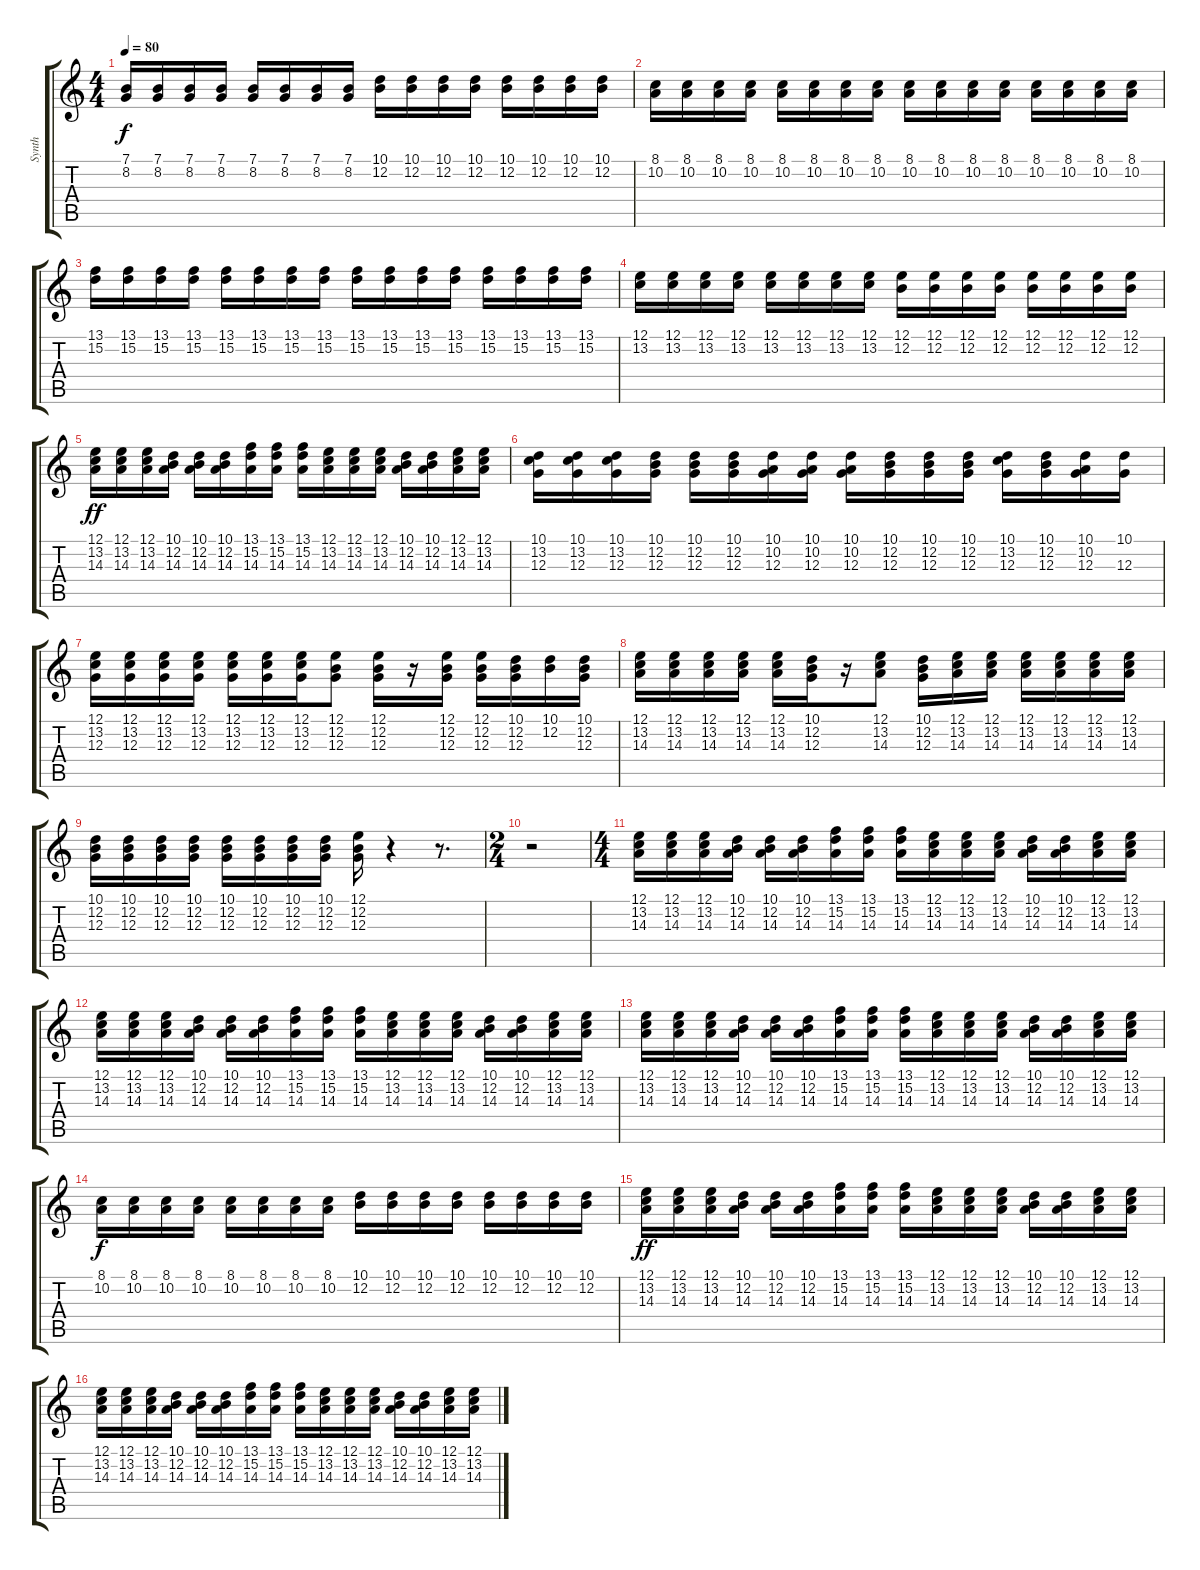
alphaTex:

\track ("Synth" "Synth") {instrument lead1square}
\staff {score tabs}
\tuning (E4 B3 G3 D3 A2 E2) {hide}
\ts (4 4)
\tempo 80
\clef g2
\ks c
(7.1 8.2).16{dy f} (7.1 8.2).16 (7.1 8.2).16 (7.1 8.2).16 (7.1 8.2).16 (7.1 8.2).16 (7.1 8.2).16 (7.1 8.2).16 (10.1 12.2).16 (10.1 12.2).16 (10.1 12.2).16 (10.1 12.2).16 (10.1 12.2).16 (10.1 12.2).16 (10.1 12.2).16 (10.1 12.2).16 |
(8.1 10.2).16 (8.1 10.2).16 (8.1 10.2).16 (8.1 10.2).16 (8.1 10.2).16 (8.1 10.2).16 (8.1 10.2).16 (8.1 10.2).16 (8.1 10.2).16 (8.1 10.2).16 (8.1 10.2).16 (8.1 10.2).16 (8.1 10.2).16 (8.1 10.2).16 (8.1 10.2).16 (8.1 10.2).16 |
(13.1 15.2).16 (13.1 15.2).16 (13.1 15.2).16 (13.1 15.2).16 (13.1 15.2).16 (13.1 15.2).16 (13.1 15.2).16 (13.1 15.2).16 (13.1 15.2).16 (13.1 15.2).16 (13.1 15.2).16 (13.1 15.2).16 (13.1 15.2).16 (13.1 15.2).16 (13.1 15.2).16 (13.1 15.2).16 |
(12.1 13.2).16 (12.1 13.2).16 (12.1 13.2).16 (12.1 13.2).16 (12.1 13.2).16 (12.1 13.2).16 (12.1 13.2).16 (12.1 13.2).16 (12.1 12.2).16 (12.1 12.2).16 (12.1 12.2).16 (12.1 12.2).16 (12.1 12.2).16 (12.1 12.2).16 (12.1 12.2).16 (12.1 12.2).16 |
(12.1 13.2 14.3).16{dy ff} (12.1 13.2 14.3).16 (12.1 13.2 14.3).16 (10.1 12.2 14.3).16 (10.1 12.2 14.3).16 (10.1 12.2 14.3).16 (13.1 15.2 14.3).16 (13.1 15.2 14.3).16 (13.1 15.2 14.3).16 (12.1 13.2 14.3).16 (12.1 13.2 14.3).16 (12.1 13.2 14.3).16 (10.1 12.2 14.3).16 (10.1 12.2 14.3).16 (12.1 13.2 14.3).16 (12.1 13.2 14.3).16 |
(10.1 13.2 12.3).16 (10.1 13.2 12.3).16 (10.1 13.2 12.3).16 (10.1 12.2 12.3).16 (10.1 12.2 12.3).16 (10.1 12.2 12.3).16 (10.1 10.2 12.3).16 (10.1 10.2 12.3).16 (10.1 10.2 12.3).16 (10.1 12.2 12.3).16 (10.1 12.2 12.3).16 (10.1 12.2 12.3).16 (10.1 13.2 12.3).16 (10.1 12.2 12.3).16 (10.1 10.2 12.3).16 (10.1 12.3).16 |
(12.1 13.2 12.3).16 (12.1 13.2 12.3).16 (12.1 13.2 12.3).16 (12.1 13.2 12.3).16 (12.1 13.2 12.3).16 (12.1 13.2 12.3).16 (12.1 13.2 12.3).16 (12.1 12.2 12.3).8 (12.1 12.2 12.3).16 r.16 (12.1 12.2 12.3).16 (12.1 12.2 12.3).16 (10.1 12.2 12.3).16 (10.1 12.2).16 (10.1 12.2 12.3).16 |
(12.1 13.2 14.3).16 (12.1 13.2 14.3).16 (12.1 13.2 14.3).16 (12.1 13.2 14.3).16 (12.1 13.2 14.3).16 (10.1 12.2 12.3).16 r.16 (12.1 13.2 14.3).8 (10.1 12.2 12.3).16 (12.1 13.2 14.3).16 (12.1 13.2 14.3).16 (12.1 13.2 14.3).16 (12.1 13.2 14.3).16 (12.1 13.2 14.3).16 (12.1 13.2 14.3).16 |
(10.1 12.2 12.3).16 (10.1 12.2 12.3).16 (10.1 12.2 12.3).16 (10.1 12.2 12.3).16 (10.1 12.2 12.3).16 (10.1 12.2 12.3).16 (10.1 12.2 12.3).16 (10.1 12.2 12.3).16 (12.1 12.2 12.3).16 r.4 r.8{d} |
\ts (2 4)
r.2 |
\ts (4 4)
(12.1 13.2 14.3).16 (12.1 13.2 14.3).16 (12.1 13.2 14.3).16 (10.1 12.2 14.3).16 (10.1 12.2 14.3).16 (10.1 12.2 14.3).16 (13.1 15.2 14.3).16 (13.1 15.2 14.3).16 (13.1 15.2 14.3).16 (12.1 13.2 14.3).16 (12.1 13.2 14.3).16 (12.1 13.2 14.3).16 (10.1 12.2 14.3).16 (10.1 12.2 14.3).16 (12.1 13.2 14.3).16 (12.1 13.2 14.3).16 |
(12.1 13.2 14.3).16 (12.1 13.2 14.3).16 (12.1 13.2 14.3).16 (10.1 12.2 14.3).16 (10.1 12.2 14.3).16 (10.1 12.2 14.3).16 (13.1 15.2 14.3).16 (13.1 15.2 14.3).16 (13.1 15.2 14.3).16 (12.1 13.2 14.3).16 (12.1 13.2 14.3).16 (12.1 13.2 14.3).16 (10.1 12.2 14.3).16 (10.1 12.2 14.3).16 (12.1 13.2 14.3).16 (12.1 13.2 14.3).16 |
(12.1 13.2 14.3).16 (12.1 13.2 14.3).16 (12.1 13.2 14.3).16 (10.1 12.2 14.3).16 (10.1 12.2 14.3).16 (10.1 12.2 14.3).16 (13.1 15.2 14.3).16 (13.1 15.2 14.3).16 (13.1 15.2 14.3).16 (12.1 13.2 14.3).16 (12.1 13.2 14.3).16 (12.1 13.2 14.3).16 (10.1 12.2 14.3).16 (10.1 12.2 14.3).16 (12.1 13.2 14.3).16 (12.1 13.2 14.3).16 |
(8.1 10.2).16{dy f} (8.1 10.2).16 (8.1 10.2).16 (8.1 10.2).16 (8.1 10.2).16 (8.1 10.2).16 (8.1 10.2).16 (8.1 10.2).16 (10.1 12.2).16 (10.1 12.2).16 (10.1 12.2).16 (10.1 12.2).16 (10.1 12.2).16 (10.1 12.2).16 (10.1 12.2).16 (10.1 12.2).16 |
(12.1 13.2 14.3).16{dy ff} (12.1 13.2 14.3).16 (12.1 13.2 14.3).16 (10.1 12.2 14.3).16 (10.1 12.2 14.3).16 (10.1 12.2 14.3).16 (13.1 15.2 14.3).16 (13.1 15.2 14.3).16 (13.1 15.2 14.3).16 (12.1 13.2 14.3).16 (12.1 13.2 14.3).16 (12.1 13.2 14.3).16 (10.1 12.2 14.3).16 (10.1 12.2 14.3).16 (12.1 13.2 14.3).16 (12.1 13.2 14.3).16 |
(12.1 13.2 14.3).16 (12.1 13.2 14.3).16 (12.1 13.2 14.3).16 (10.1 12.2 14.3).16 (10.1 12.2 14.3).16 (10.1 12.2 14.3).16 (13.1 15.2 14.3).16 (13.1 15.2 14.3).16 (13.1 15.2 14.3).16 (12.1 13.2 14.3).16 (12.1 13.2 14.3).16 (12.1 13.2 14.3).16 (10.1 12.2 14.3).16 (10.1 12.2 14.3).16 (12.1 13.2 14.3).16 (12.1 13.2 14.3).16
